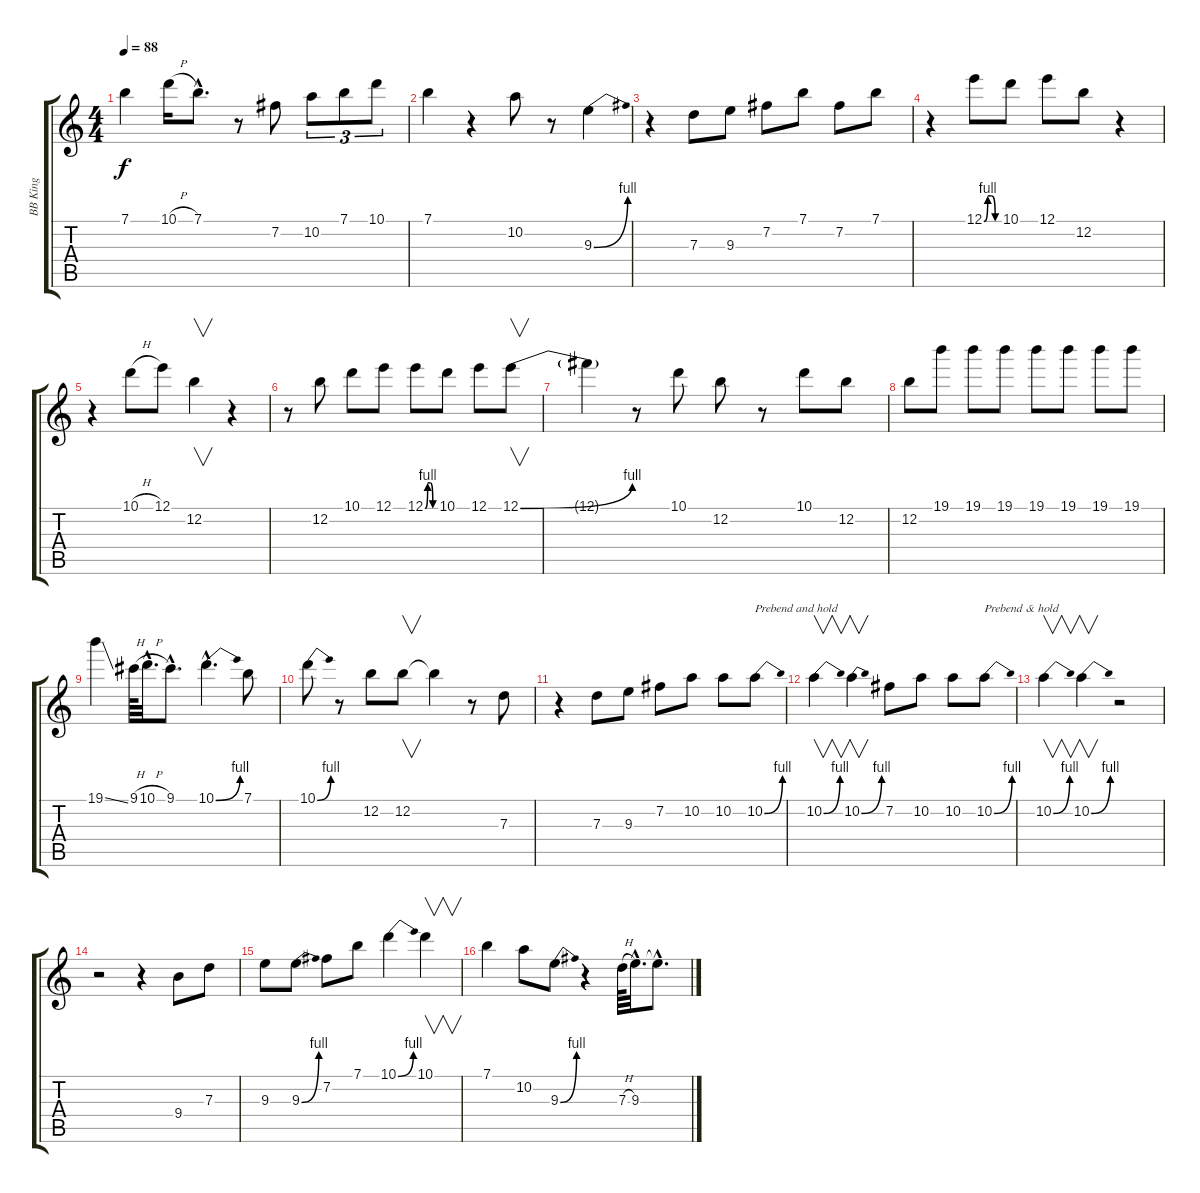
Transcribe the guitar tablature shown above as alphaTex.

\track ("BB King" "BB King") {instrument electricguitarjazz}
\staff {score tabs}
\tuning (E4 B3 G3 D3 A2 E2) {hide}
\ts (4 4)
\tempo 88
\clef g2
\ks c
7.1.4{dy f} 10.1{h}.16 7.1{hac}.8{d} r.8 7.2.8 10.2.8{tu (3 2)} 7.1.8{tu (3 2)} 10.1.8{tu (3 2)} |
7.1.4 r.4 10.2.8 r.8 9.3{be (bend 0 0 60 4)}.4 |
r.4 7.3.8 9.3.8 7.2.8 7.1.8 7.2.8 7.1.8 |
r.4 12.1{be (custom 0 0 15 4 30 4 45 0 60 0)}.8 10.1.8 12.1.8 12.2.8 r.4 |
r.4 10.1{h}.8 12.1.8 12.2.4{v} r.4 |
r.8 12.2.8 10.1.8 12.1.8 12.1{be (custom 0 0 15 4 30 4 45 0 60 0)}.8 10.1.8 12.1.8 12.1{be (bend 0 0 60 4)}.8{v} |
12.1{t}.4 r.8 10.1.8 12.2.8 r.8 10.1.8 12.2.8 |
12.2.8 19.1.8 19.1.8 19.1.8 19.1.8 19.1.8 19.1.8 19.1.8 |
19.1{ss}.4 9.1{h}.64 10.1{h hac}.32{d} 9.1{hac}.8{d} 10.1{be (bend 0 0 60 4) hac}.4{d} 7.1.8 |
10.1{be (bend 0 0 60 4)}.8 r.8 12.2.8 12.2.8{v} 12.2{t}.4 r.8 7.3.8 |
r.4 7.3.8 9.3.8 7.2.8 10.2.8 10.2.8 10.2{be (bend 0 0 60 4)}.8{txt "Prebend and hold"} |
10.2{be (bend 0 0 60 4)}.4{v} 10.2{be (bend 0 0 60 4)}.4{v} 7.2.8 10.2.8 10.2.8 10.2{be (bend 0 0 60 4)}.8{txt "Prebend & hold"} |
10.2{be (bend 0 0 60 4)}.4{v} 10.2{be (bend 0 0 60 4)}.4{v} r.2 |
r.2 r.4 9.4.8 7.3.8 |
9.3.8 9.3{be (bend 0 0 60 4)}.8 7.2.8 7.1.8 10.1{be (bend 0 0 60 4)}.4 10.1.4{v} |
7.1.4 10.2.8 9.3{be (bend 0 0 60 4)}.8 r.4 7.3{h}.64 9.3{hac}.32{d} 9.3{hac t}.8{d}
